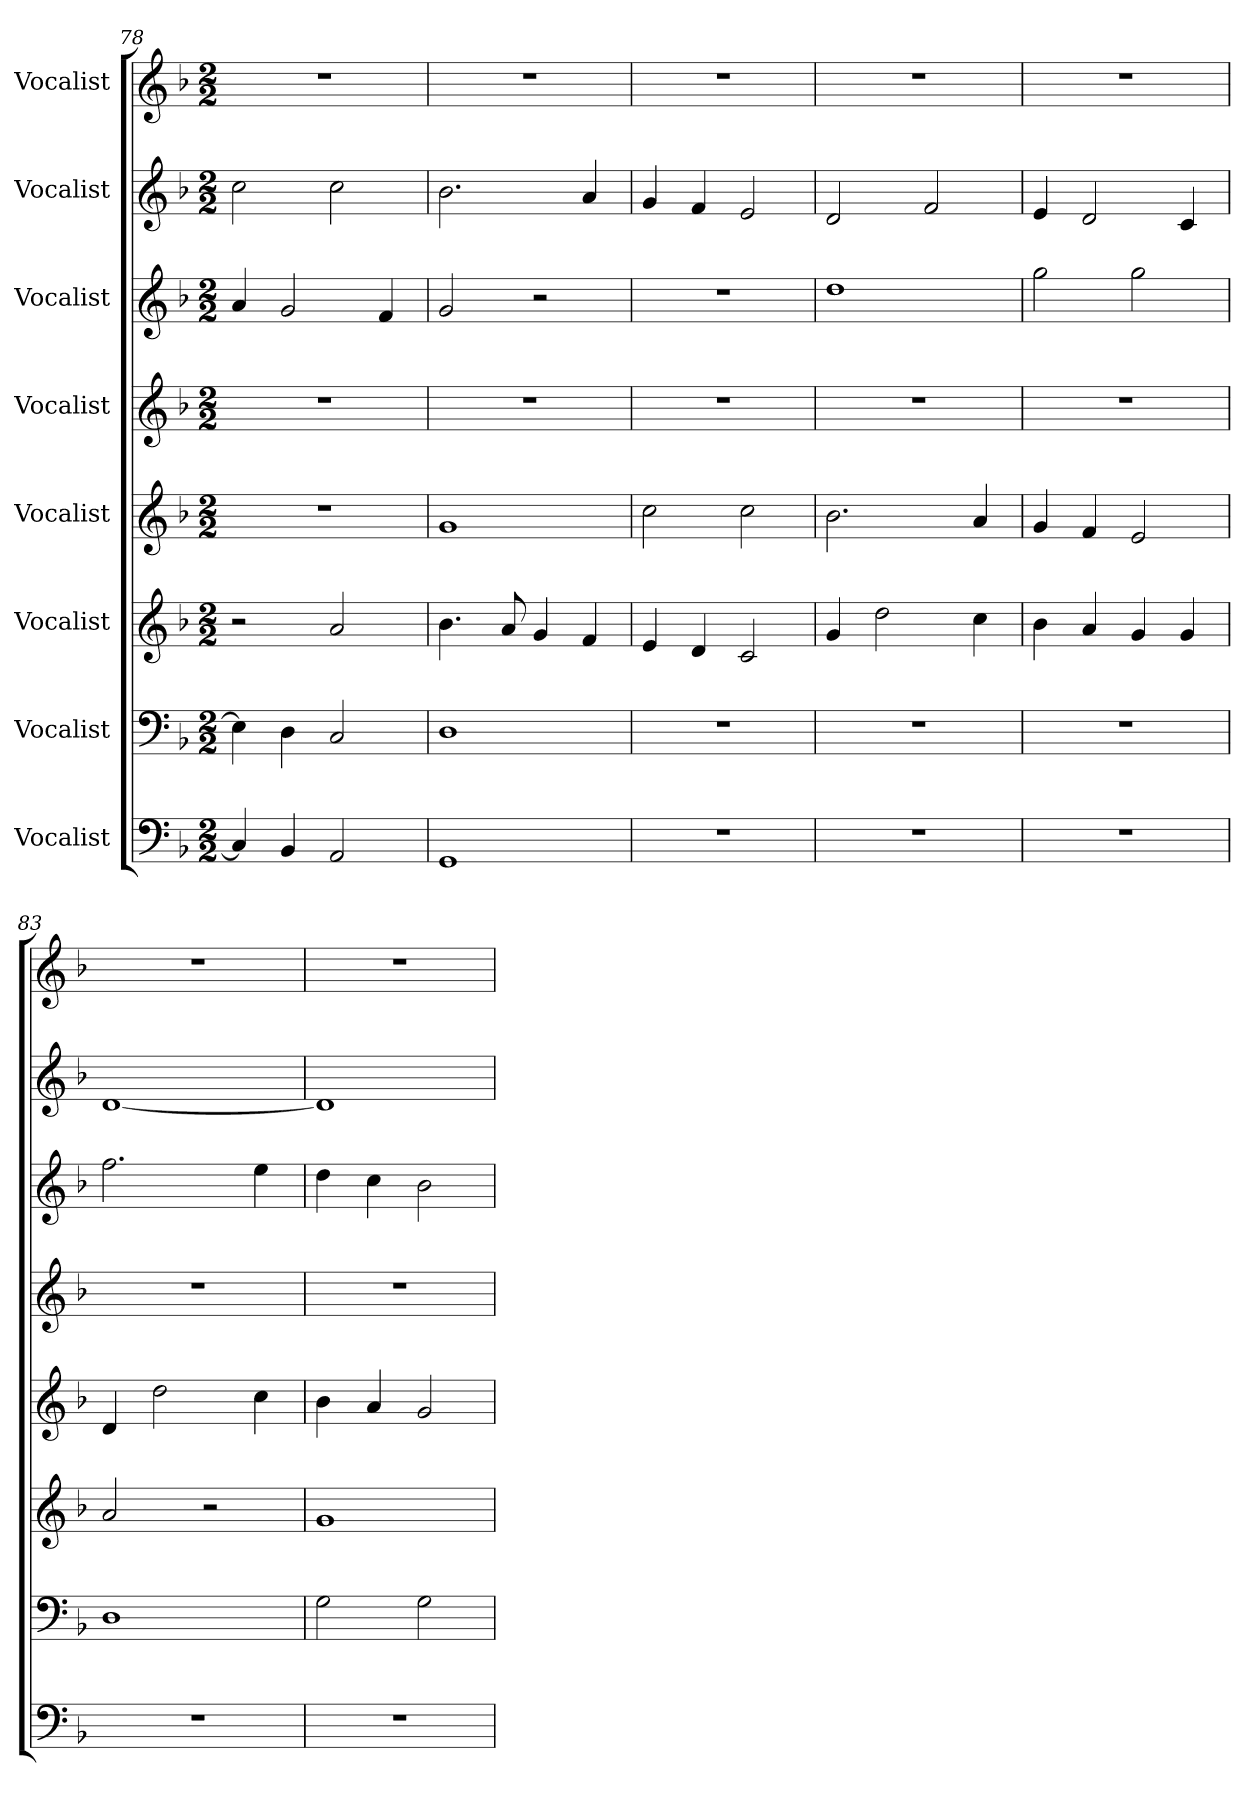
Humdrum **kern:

**kern	**kern	**kern	**kern	**kern	**kern	**kern	**kern
*part8	*part7	*part6	*part5	*part4	*part3	*part2	*part1
*staff8	*staff7	*staff6	*staff5	*staff4	*staff3	*staff2	*staff1
*I"Vocalist	*I"Vocalist	*I"Vocalist	*I"Vocalist	*I"Vocalist	*I"Vocalist	*I"Vocalist	*I"Vocalist
*clefF4	*clefF4	*clefG2	*clefG2	*clefG2	*clefG2	*clefG2	*clefG2
*k[b-]	*k[b-]	*k[b-]	*k[b-]	*k[b-]	*k[b-]	*k[b-]	*k[b-]
*M2/2	*M2/2	*M2/2	*M2/2	*M2/2	*M2/2	*M2/2	*M2/2
=78	=78	=78	=78	=78	=78	=78	=78
4C/]	4E\]	2r	1r	1r	4a/	2cc\	1r
4BB-/	4D\	.	.	.	2g/	.	.
2AA/	2C/	2a/	.	.	.	2cc\	.
.	.	.	.	.	4f/	.	.
=79	=79	=79	=79	=79	=79	=79	=79
1GG	1D	4.b-\	1g	1r	2g/	2.b-\	1r
.	.	8a/	.	.	.	.	.
.	.	4g/	.	.	2r	.	.
.	.	4f/	.	.	.	4a/	.
=80	=80	=80	=80	=80	=80	=80	=80
1r	1r	4e/	2cc\	1r	1r	4g/	1r
.	.	4d/	.	.	.	4f/	.
.	.	2c/	2cc\	.	.	2e/	.
=81	=81	=81	=81	=81	=81	=81	=81
1r	1r	4g/	2.b-\	1r	1dd	2d/	1r
.	.	2dd\	.	.	.	.	.
.	.	.	.	.	.	2f/	.
.	.	4cc\	4a/	.	.	.	.
=82	=82	=82	=82	=82	=82	=82	=82
1r	1r	4b-\	4g/	1r	2gg\	4e/	1r
.	.	4a/	4f/	.	.	2d/	.
.	.	4g/	2e/	.	2gg\	.	.
.	.	4g/	.	.	.	4c/	.
=83	=83	=83	=83	=83	=83	=83	=83
1r	1D	2a/	4d/	1r	2.ff\	[1d	1r
.	.	.	2dd\	.	.	.	.
.	.	2r	.	.	.	.	.
.	.	.	4cc\	.	4ee\	.	.
=84	=84	=84	=84	=84	=84	=84	=84
1r	2G\	1g	4b-\	1r	4dd\	1d]	1r
.	.	.	4a/	.	4cc\	.	.
.	2G\	.	2g/	.	2b-\	.	.
=	=	=	=	=	=	=	=
*-	*-	*-	*-	*-	*-	*-	*-
